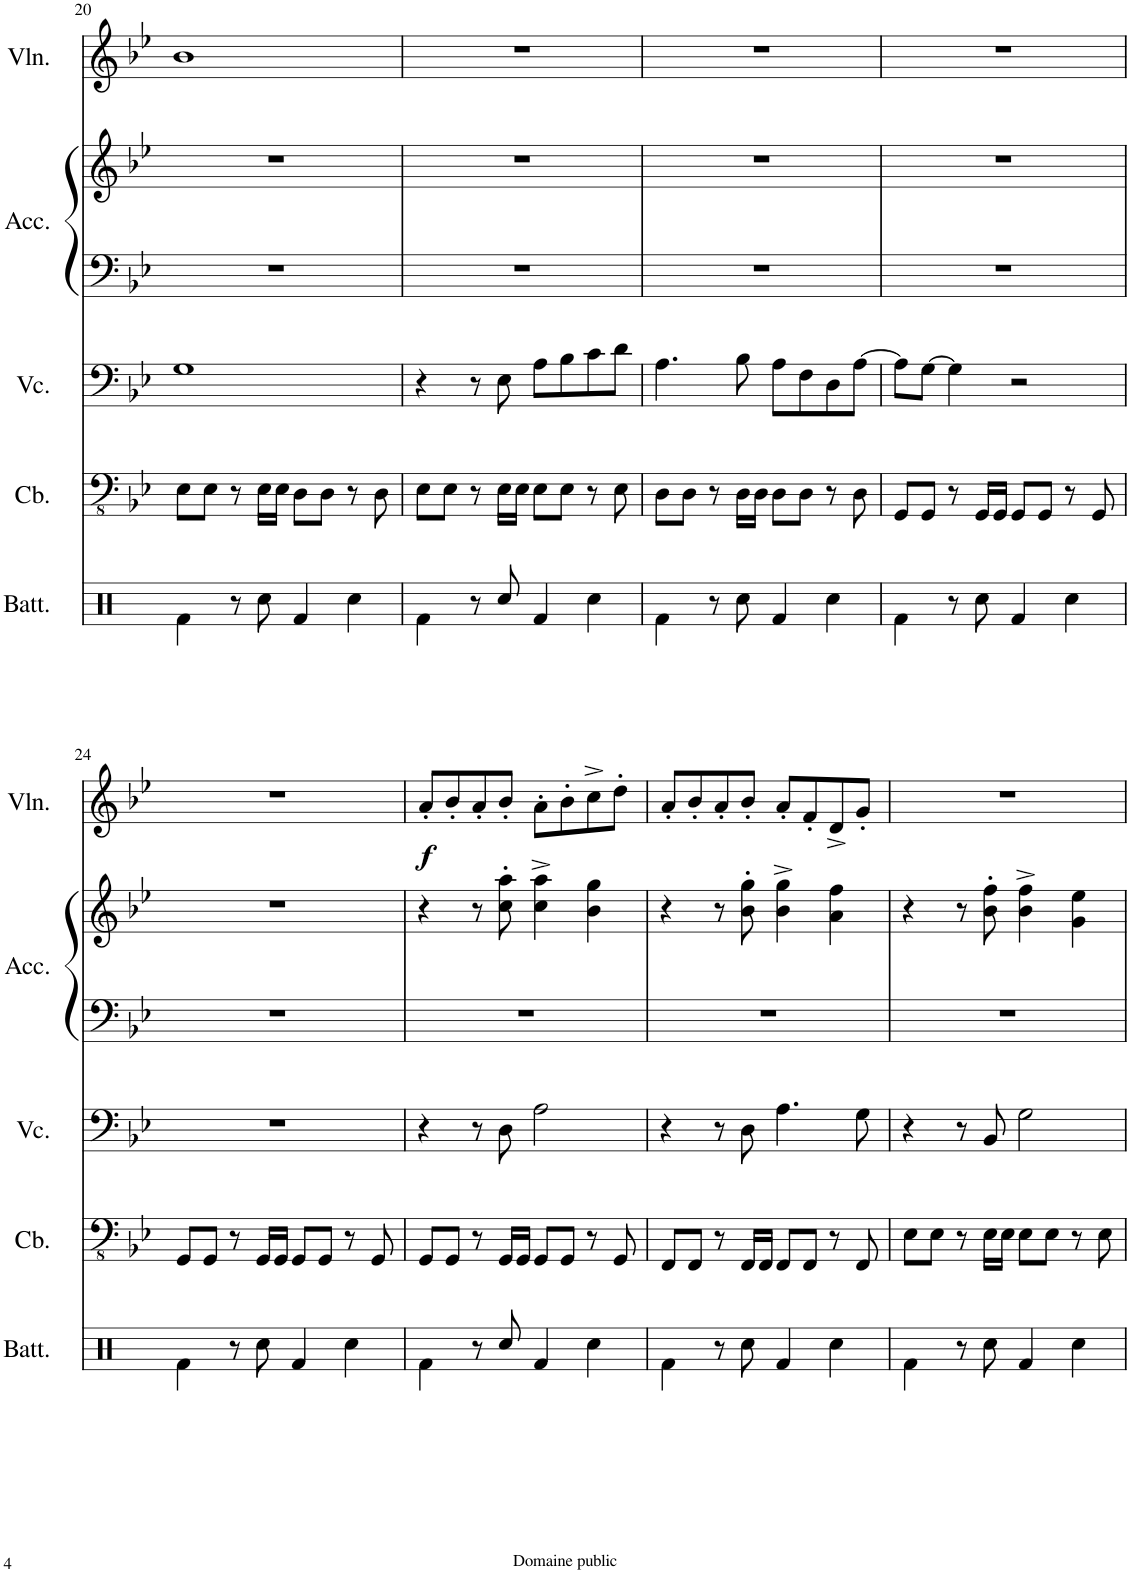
**kern	**kern	**kern	**kern	**kern	**kern	**dynam
*part5	*part4	*part3	*part2	*part2	*part1	*part1
*staff6	*staff5	*staff4	*staff3	*staff2	*staff1	*staff1
*I"Batterie	*I"Contrebasse	*I"Violoncelle	*I"Accordéon	*	*I"Violon	*
*I'Batt.	*I'Cb.	*I'Vc.	*I'Acc.	*	*I'Vln.	*
!!LO:PB:g=z
*clefX	*clefFv4	*clefF4	*clefF4	*clefG2	*clefG2	*
*	*Trd7c12	*	*	*	*	*
*k[]	*k[b-e-]	*k[b-e-]	*k[b-e-]	*k[b-e-]	*k[b-e-]	*
*M4/4	*M4/4	*M4/4	*M4/4	*M4/4	*M4/4	*
=20	=20	=20	=20	=20	=20	=20
4Rf\	8EE-\L	1G	1r	1r	1b-	.
.	8EE-\J	.	.	.	.	.
8r	8r	.	.	.	.	.
8Rcc\	16EE-\LL	.	.	.	.	.
.	16EE-\JJ	.	.	.	.	.
4Rf/	8DD\L	.	.	.	.	.
.	8DD\J	.	.	.	.	.
4Rcc\	8r	.	.	.	.	.
.	8DD\	.	.	.	.	.
=21	=21	=21	=21	=21	=21	=21
4Rf\	8EE-\L	4r	1r	1r	1r	.
.	8EE-\J	.	.	.	.	.
8r	8r	8r	.	.	.	.
8Rcc/	16EE-\LL	8E-\	.	.	.	.
.	16EE-\JJ	.	.	.	.	.
4Rf/	8EE-\L	8A\L	.	.	.	.
.	8EE-\J	8B-\	.	.	.	.
4Rcc\	8r	8c\	.	.	.	.
.	8EE-\	8d\J	.	.	.	.
=22	=22	=22	=22	=22	=22	=22
4Rf\	8DD\L	4.A\	1r	1r	1r	.
.	8DD\J	.	.	.	.	.
8r	8r	.	.	.	.	.
8Rcc\	16DD\LL	8B-\	.	.	.	.
.	16DD\JJ	.	.	.	.	.
4Rf/	8DD\L	8A\L	.	.	.	.
.	8DD\J	8F\	.	.	.	.
4Rcc\	8r	8D\	.	.	.	.
.	8DD\	[8A\J	.	.	.	.
=23	=23	=23	=23	=23	=23	=23
4Rf\	8GGG/L	8A\L]	1r	1r	1r	.
.	8GGG/J	[8G\J	.	.	.	.
8r	8r	4G\]	.	.	.	.
8Rcc\	16GGG/LL	.	.	.	.	.
.	16GGG/JJ	.	.	.	.	.
4Rf/	8GGG/L	2r	.	.	.	.
.	8GGG/J	.	.	.	.	.
4Rcc\	8r	.	.	.	.	.
.	8GGG/	.	.	.	.	.
!!LO:LB:g=z
=24	=24	=24	=24	=24	=24	=24
4Rf\	8GGG/L	1r	1r	1r	1r	.
.	8GGG/J	.	.	.	.	.
8r	8r	.	.	.	.	.
8Rcc\	16GGG/LL	.	.	.	.	.
.	16GGG/JJ	.	.	.	.	.
4Rf/	8GGG/L	.	.	.	.	.
.	8GGG/J	.	.	.	.	.
4Rcc\	8r	.	.	.	.	.
.	8GGG/	.	.	.	.	.
=25	=25	=25	=25	=25	=25	=25
!	!	!	!	!	!	!LO:DY:b
4Rf\	8GGG/L	4r	1r	4r	8a'/L	f
.	8GGG/J	.	.	.	8b-'/	.
8r	8r	8r	.	8r	8a'/	.
8Rcc/	16GGG/LL	8D\	.	8cc\' 8aa\'	8b-'/J	.
.	16GGG/JJ	.	.	.	.	.
4Rf/	8GGG/L	2A\	.	4cc\^ 4aa\^	8a'\L	.
.	8GGG/J	.	.	.	8b-'\	.
4Rcc\	8r	.	.	4b-\ 4gg\	8cc^\	.
.	8GGG/	.	.	.	8dd'\J	.
=26	=26	=26	=26	=26	=26	=26
4Rf\	8FFF/L	4r	1r	4r	8a'/L	.
.	8FFF/J	.	.	.	8b-'/	.
8r	8r	8r	.	8r	8a'/	.
8Rcc\	16FFF/LL	8D\	.	8b-\' 8gg\'	8b-'/J	.
.	16FFF/JJ	.	.	.	.	.
4Rf/	8FFF/L	4.A\	.	4b-\^ 4gg\^	8a'/L	.
.	8FFF/J	.	.	.	8f'/	.
4Rcc\	8r	.	.	4a\ 4ff\	8d^/	.
.	8FFF/	8G\	.	.	8g'/J	.
=27	=27	=27	=27	=27	=27	=27
4Rf\	8EE-\L	4r	1r	4r	1r	.
.	8EE-\J	.	.	.	.	.
8r	8r	8r	.	8r	.	.
8Rcc\	16EE-\LL	8BB-/	.	8b-\' 8ff\'	.	.
.	16EE-\JJ	.	.	.	.	.
4Rf/	8EE-\L	2G\	.	4b-\^ 4ff\^	.	.
.	8EE-\J	.	.	.	.	.
4Rcc\	8r	.	.	4g\ 4ee-\	.	.
.	8EE-\	.	.	.	.	.
=	=	=	=	=	=	=
*-	*-	*-	*-	*-	*-	*-
